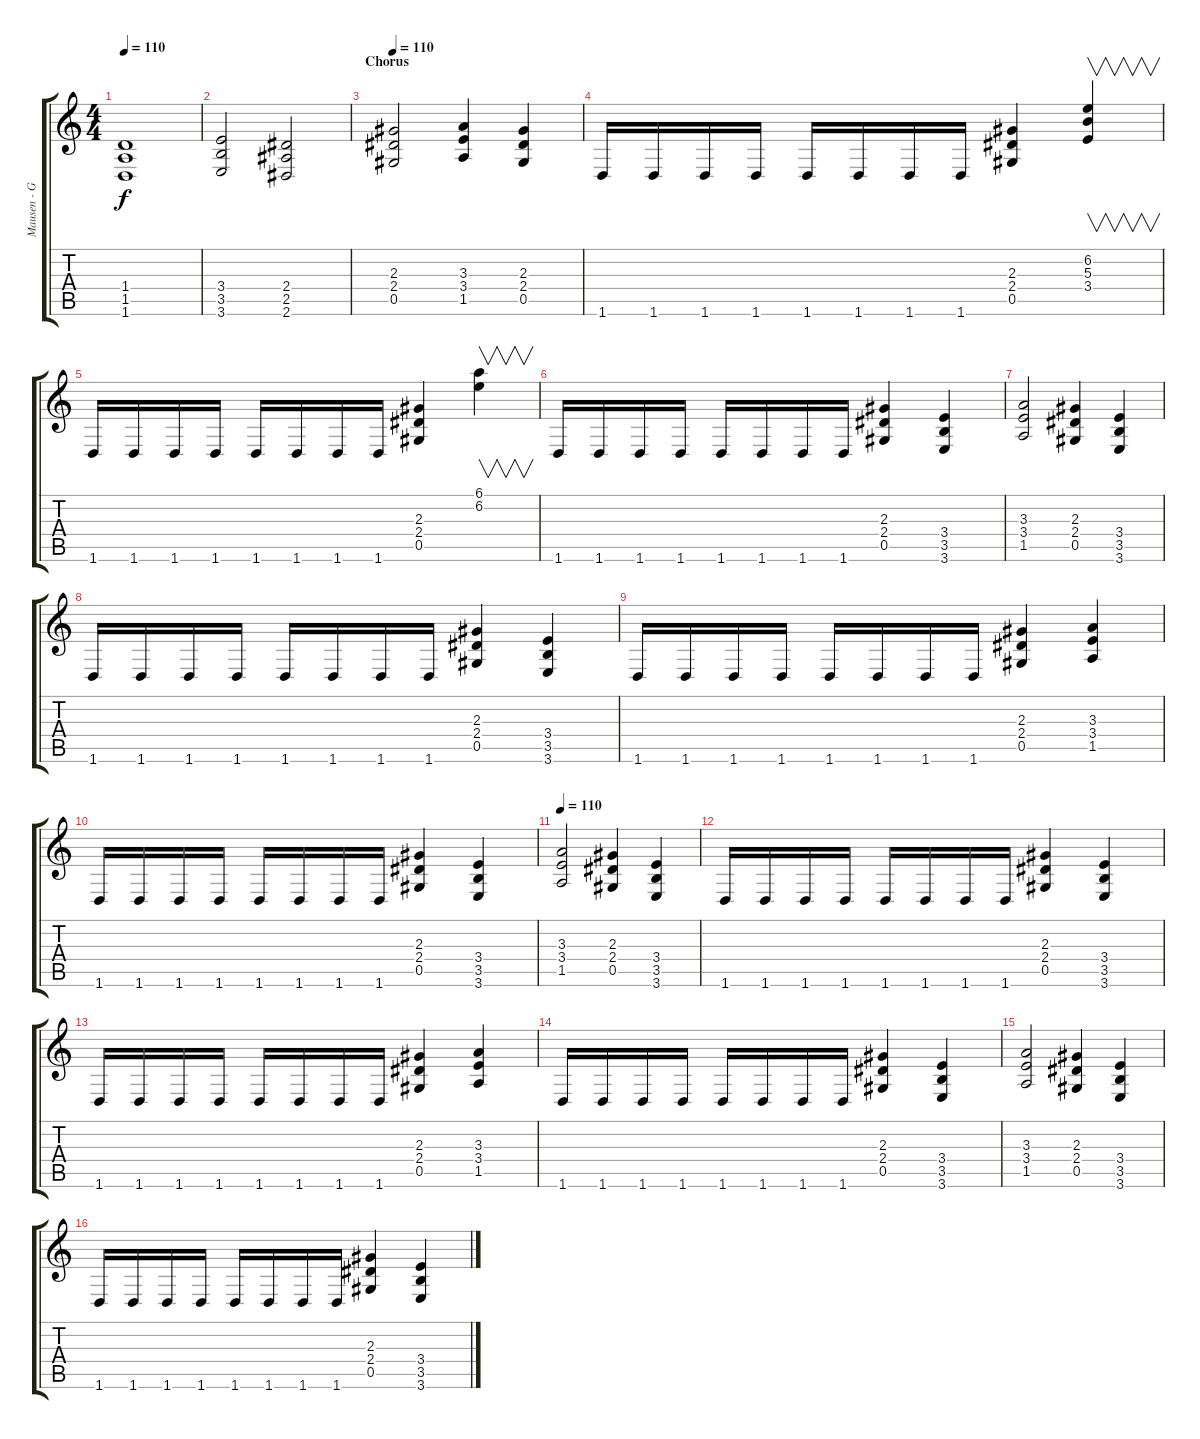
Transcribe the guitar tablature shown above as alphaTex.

\track ("Mausen - Guitar" "Mausen - G") {instrument overdrivenguitar}
\staff {score tabs}
\tuning (Eb4 Bb3 Gb3 Db3 Ab2 Db2) {hide}
\ts (4 4)
\tempo 110
\clef g2
\ks c
(1.4{t} 1.5{t} 1.6{t}).1{dy f} |
(3.4 3.5 3.6).2 (2.4 2.5 2.6).2 |
\section ("" "Chorus")
\tempo 110
(2.3 2.4 0.5).2{volume 12 balance 13 instrument overdrivenguitar} (3.3 3.4 1.5).4 (2.3 2.4 0.5).4 |
1.6.16 1.6.16 1.6.16 1.6.16 1.6.16 1.6.16 1.6.16 1.6.16 (2.3 2.4 0.5).4 (6.2 5.3 3.4).4{v} |
1.6.16 1.6.16 1.6.16 1.6.16 1.6.16 1.6.16 1.6.16 1.6.16 (2.3 2.4 0.5).4 (6.1 6.2).4{v} |
1.6.16 1.6.16 1.6.16 1.6.16 1.6.16 1.6.16 1.6.16 1.6.16 (2.3 2.4 0.5).4 (3.4 3.5 3.6).4 |
(3.3 3.4 1.5).2 (2.3 2.4 0.5).4 (3.4 3.5 3.6).4 |
1.6.16 1.6.16 1.6.16 1.6.16 1.6.16 1.6.16 1.6.16 1.6.16 (2.3 2.4 0.5).4 (3.4 3.5 3.6).4 |
1.6.16 1.6.16 1.6.16 1.6.16 1.6.16 1.6.16 1.6.16 1.6.16 (2.3 2.4 0.5).4 (3.3 3.4 1.5).4 |
1.6.16 1.6.16 1.6.16 1.6.16 1.6.16 1.6.16 1.6.16 1.6.16 (2.3 2.4 0.5).4 (3.4 3.5 3.6).4 |
\tempo 110
(3.3 3.4 1.5).2{volume 12 balance 13 instrument overdrivenguitar} (2.3 2.4 0.5).4 (3.4 3.5 3.6).4 |
1.6.16 1.6.16 1.6.16 1.6.16 1.6.16 1.6.16 1.6.16 1.6.16 (2.3 2.4 0.5).4 (3.4 3.5 3.6).4 |
1.6.16 1.6.16 1.6.16 1.6.16 1.6.16 1.6.16 1.6.16 1.6.16 (2.3 2.4 0.5).4 (3.3 3.4 1.5).4 |
1.6.16 1.6.16 1.6.16 1.6.16 1.6.16 1.6.16 1.6.16 1.6.16 (2.3 2.4 0.5).4 (3.4 3.5 3.6).4 |
(3.3 3.4 1.5).2 (2.3 2.4 0.5).4 (3.4 3.5 3.6).4 |
1.6.16 1.6.16 1.6.16 1.6.16 1.6.16 1.6.16 1.6.16 1.6.16 (2.3 2.4 0.5).4 (3.4 3.5 3.6).4
